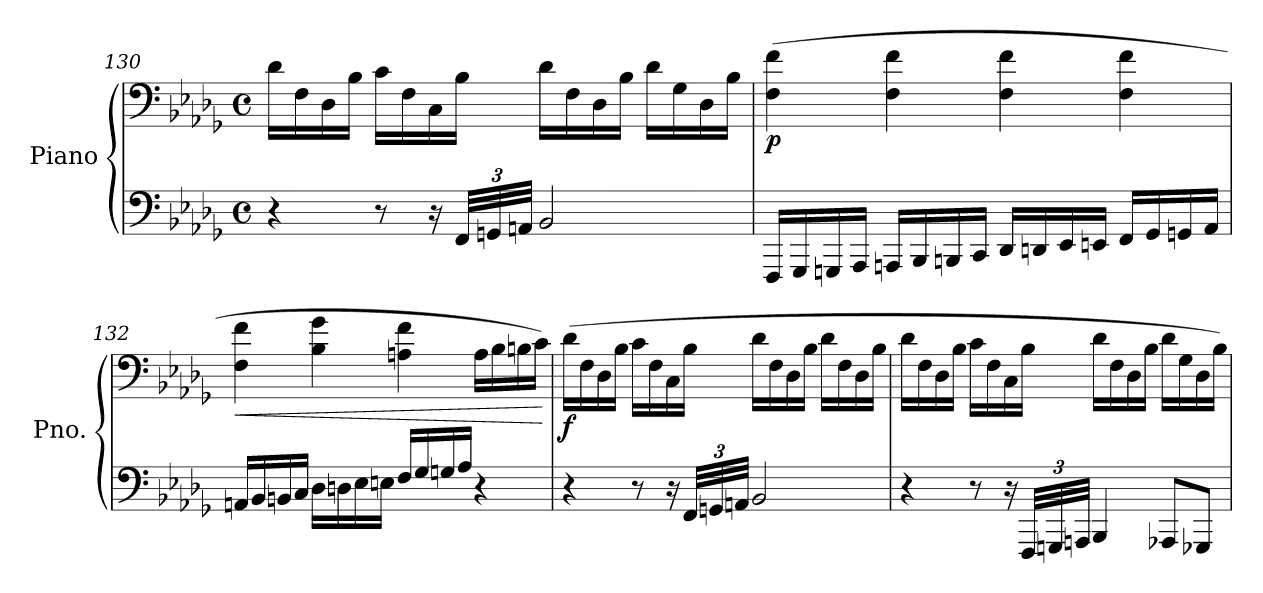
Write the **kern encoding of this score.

**kern	**kern	**dynam
*part1	*part1	*part1
*staff2	*staff1	*staff1/2
*I"Piano	*	*
*I'Pno.	*	*
*clefF4	*clefF4	*
*k[b-e-a-d-g-]	*k[b-e-a-d-g-]	*
*M4/4	*M4/4	*
*met(c)	*met(c)	*
=130	=130	=130
4r	16d-\LL	.
.	16F\	.
.	16D-\	.
.	16B-\JJ	.
8r	16c\LL	.
.	16F\	.
16r	16C\	.
*Xbrackettup	*	*
48FF/LLL	16B-\JJ	.
48GGn/	.	.
48AAn/JJJ	.	.
2BB-/	16d-\LL	.
.	16F\	.
.	16D-\	.
.	16B-\JJ	.
.	16d-\LL	.
.	16G-\	.
.	16D-\	.
.	16B-\JJ	.
!!LO:PB:g=z
=131	=131	=131
!	!	!LO:DY:b
16FFF/LL	(>4F\ 4f\	p
16GGG-/	.	.
16GGGn/	.	.
16AAA-/JJ	.	.
16AAAn/LL	4F\ 4f\	.
16BBB-/	.	.
16BBBn/	.	.
16CC/JJ	.	.
16DD-/LL	4F\ 4f\	.
16DDn/	.	.
16EE-/	.	.
16EEn/JJ	.	.
16FF/LL	4F\ 4f\	.
16GG-/	.	.
16GGn/	.	.
16AA-/JJ	.	.
=132	=132	=132
!	!	!LO:HP:b
16AAn/LL	4F\ 4f\	<
16BB-/	.	.
16BBn/	.	.
16C/JJ	.	.
16D-\LL	4B-\ 4g-\	.
16Dn\	.	.
16E-\	.	.
16En\JJ	.	.
16F/LL	4An\ 4f\	.
16G-/	.	.
16Gn/	.	.
16A-/JJ	.	.
4r	16A\LL	.
.	16B-\	.
.	16Bn\	.
.	16c\JJ)	.
.	.	[
!!LO:LB:g=z
=133	=133	=133
!	!	!LO:DY:b
4r	(>16d-\LL	f
.	16F\	.
.	16D-\	.
.	16B-\JJ	.
8r	16c\LL	.
.	16F\	.
16r	16C\	.
48FF/LLL	16B-\JJ	.
48GGn/	.	.
48AAn/JJJ	.	.
2BB-/	16d-\LL	.
.	16F\	.
.	16D-\	.
.	16B-\JJ	.
.	16d-\LL	.
.	16F\	.
.	16D-\	.
.	16B-\JJ	.
=134	=134	=134
4r	16d-\LL	.
.	16F\	.
.	16D-\	.
.	16B-\JJ	.
8r	16c\LL	.
.	16F\	.
16r	16C\	.
48FFF/LLL	16B-\JJ	.
48GGGn/	.	.
48AAAn/JJJ	.	.
4BBB-/	16d-\LL	.
.	16F\	.
.	16D-\	.
.	16B-\JJ	.
8AAA-X/L	16d-\LL	.
.	16G-\	.
8GGG-X/J	16D-\	.
.	16B-\JJ)	.
=	=	=
*-	*-	*-
